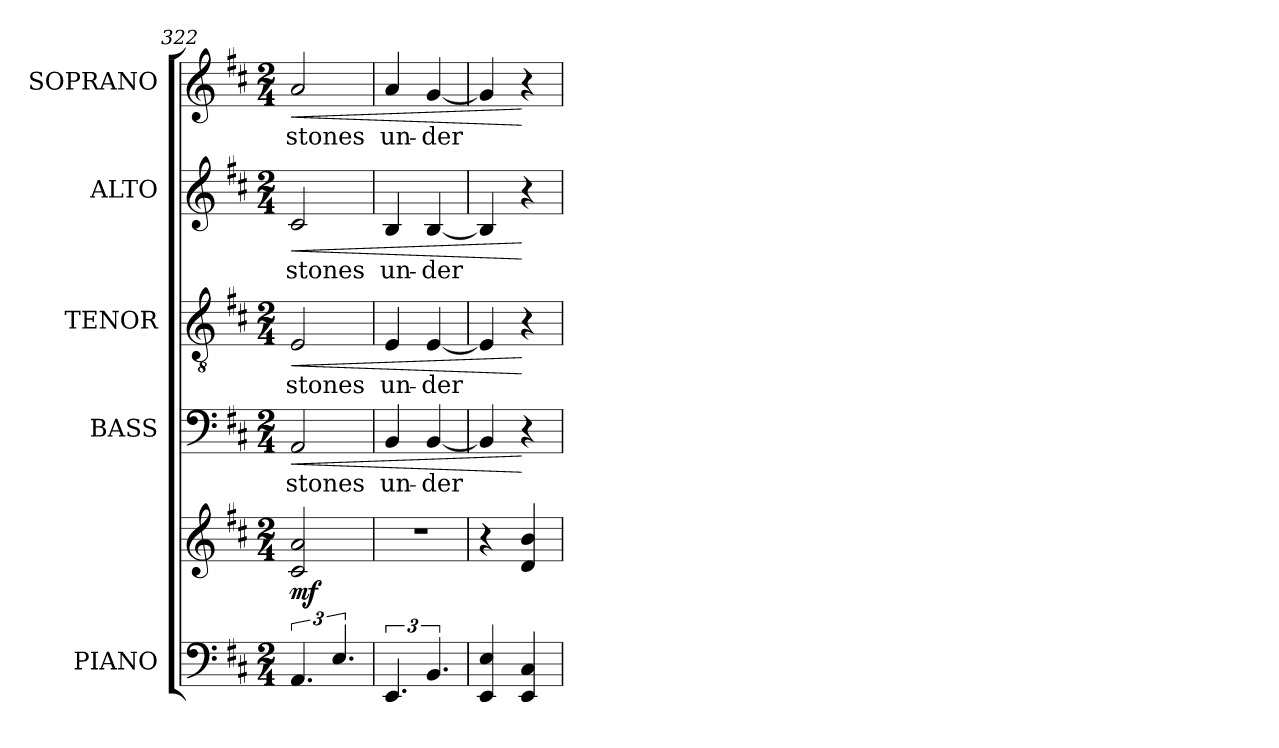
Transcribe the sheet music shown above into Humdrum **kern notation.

**kern	**kern	**dynam	**kern	**text	**dynam	**kern	**text	**dynam	**kern	**text	**dynam	**kern	**text	**dynam
*part5	*part5	*part5	*part4	*part4	*part4	*part3	*part3	*part3	*part2	*part2	*part2	*part1	*part1	*part1
*staff6	*staff5	*staff5/6	*staff4	*staff4	*staff4	*staff3	*staff3	*staff3	*staff2	*staff2	*staff2	*staff1	*staff1	*staff1
*I"PIANO	*	*	*I"BASS	*	*	*I"TENOR	*	*	*I"ALTO	*	*	*I"SOPRANO	*	*
*I'PNO.	*	*	*I'B.	*	*	*I'T.	*	*	*I'A.	*	*	*I'S.	*	*
*clefF4	*clefG2	*	*clefF4	*	*	*clefGv2	*	*	*clefG2	*	*	*clefG2	*	*
*	*	*	*	*	*	*ITrd7c12	*	*	*	*	*	*	*	*
*k[f#c#]	*k[f#c#]	*	*k[f#c#]	*	*	*k[f#c#]	*	*	*k[f#c#]	*	*	*k[f#c#]	*	*
*b:	*b:	*	*b:	*	*	*b:	*	*	*b:	*	*	*b:	*	*
*M2/4	*M2/4	*	*M2/4	*	*	*M2/4	*	*	*M2/4	*	*	*M2/4	*	*
=322	=322	=322	=322	=322	=322	=322	=322	=322	=322	=322	=322	=322	=322	=322
!	!	!	!	!LO:LY:b:color=#000000	!LO:HP:b	!	!	!	!	!	!	!	!	!
!	!	!	!	!	!	!	!LO:LY:b:color=#000000	!LO:HP:b	!	!	!	!	!	!
!	!	!	!	!	!	!	!	!	!	!LO:LY:b:color=#000000	!LO:HP:b	!	!	!
!	!	!	!	!	!	!	!	!	!	!	!	!	!LO:LY:b:color=#000000	!LO:HP:b
6.AAi/	2c#i/ 2ai	mf	2AAi/	stones	<	2EEi/	stones	<	2c#i/	stones	<	2ai/	stones	<
6.Ei/	.	.	.	.	.	.	.	.	.	.	.	.	.	.
=323	=323	=323	=323	=323	=323	=323	=323	=323	=323	=323	=323	=323	=323	=323
!	!LO:N:vis=1	!	!	!	!	!	!	!	!	!	!	!	!	!
!	!	!	!	!LO:LY:b:color=#000000	!	!	!	!	!	!	!	!	!	!
!	!	!	!	!	!	!	!LO:LY:b:color=#000000	!	!	!	!	!	!	!
!	!	!	!	!	!	!	!	!	!	!LO:LY:b:color=#000000	!	!	!	!
!	!	!	!	!	!	!	!	!	!	!	!	!	!LO:LY:b:color=#000000	!
6.EEi/	2r	.	4BBi/	un-	.	4EEi/	un-	.	4Bi/	un-	.	4ai/	un-	.
!	!	!	!	!LO:LY:b:color=#000000	!	!	!	!	!	!	!	!	!	!
!	!	!	!	!	!	!	!LO:LY:b:color=#000000	!	!	!	!	!	!	!
!	!	!	!	!	!	!	!	!	!	!LO:LY:b:color=#000000	!	!	!	!
!	!	!	!	!	!	!	!	!	!	!	!	!	!LO:LY:b:color=#000000	!
6.BBi/	.	.	[4BBi/	-der	.	[4EEi/	-der	.	[4Bi/	-der	.	[4gi/	-der	.
=324	=324	=324	=324	=324	=324	=324	=324	=324	=324	=324	=324	=324	=324	=324
4EEi/ 4Ei	4r	.	4BBi/]	.	.	4EEi/]	.	.	4Bi/]	.	.	4gi/]	.	.
4EEi/ 4C#i	4di/ 4bi	.	4r	.	[	4r	.	[	4r	.	[	4r	.	[
=	=	=	=	=	=	=	=	=	=	=	=	=	=	=
*-	*-	*-	*-	*-	*-	*-	*-	*-	*-	*-	*-	*-	*-	*-
